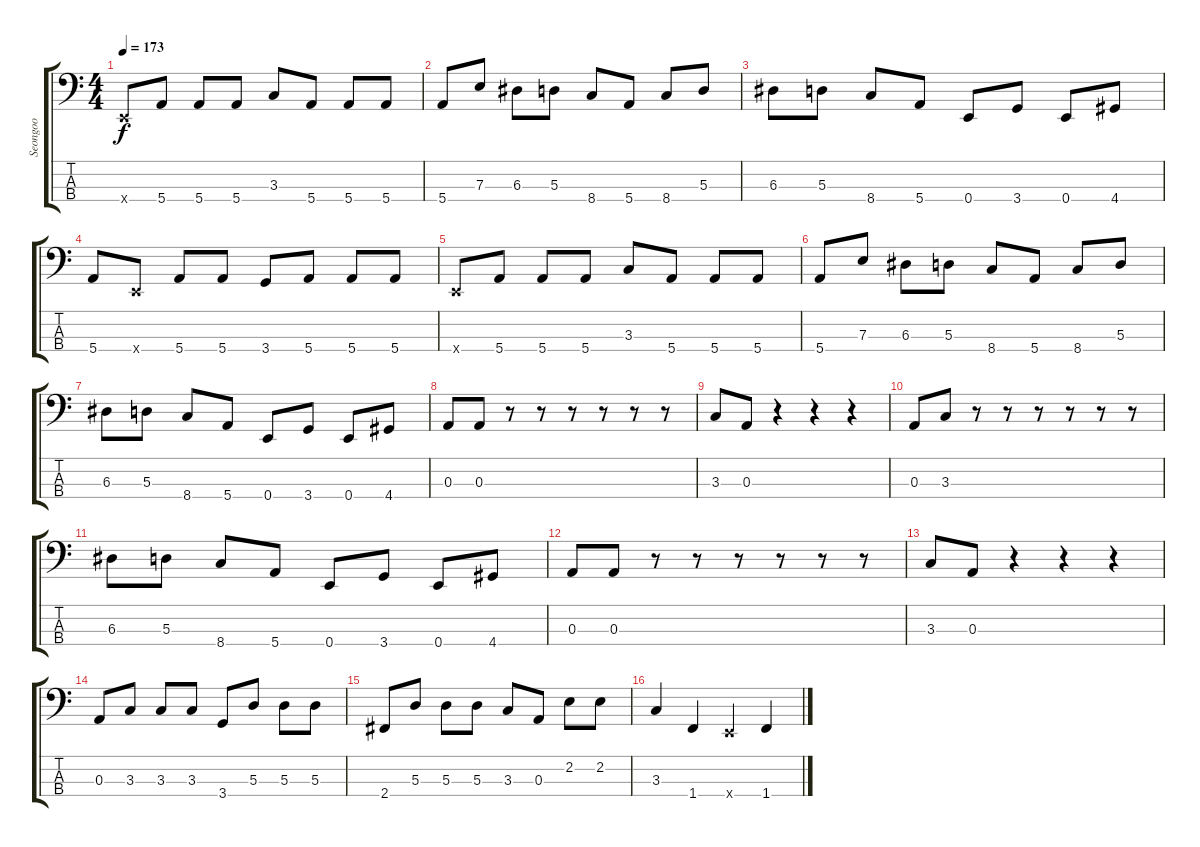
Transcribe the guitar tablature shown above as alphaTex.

\track ("Seongoo" "Seongoo") {instrument electricbassfinger}
\staff {score tabs}
\tuning (G2 D2 A1 E1) {hide}
\ts (4 4)
\tempo 173
\clef f4
\ks c
0.4{x}.8{dy f} 5.4.8 5.4.8 5.4.8 3.3.8 5.4.8 5.4.8 5.4.8 |
5.4.8 7.3.8 6.3.8 5.3.8 8.4.8 5.4.8 8.4.8 5.3.8 |
6.3.8 5.3.8 8.4.8 5.4.8 0.4.8 3.4.8 0.4.8 4.4.8 |
5.4.8 0.4{x}.8 5.4.8 5.4.8 3.4.8 5.4.8 5.4.8 5.4.8 |
0.4{x}.8 5.4.8 5.4.8 5.4.8 3.3.8 5.4.8 5.4.8 5.4.8 |
5.4.8 7.3.8 6.3.8 5.3.8 8.4.8 5.4.8 8.4.8 5.3.8 |
6.3.8 5.3.8 8.4.8 5.4.8 0.4.8 3.4.8 0.4.8 4.4.8 |
0.3.8 0.3.8 r.8 r.8 r.8 r.8 r.8 r.8 |
3.3.8 0.3.8 r.4 r.4 r.4 |
0.3.8 3.3.8 r.8 r.8 r.8 r.8 r.8 r.8 |
6.3.8 5.3.8 8.4.8 5.4.8 0.4.8 3.4.8 0.4.8 4.4.8 |
0.3.8 0.3.8 r.8 r.8 r.8 r.8 r.8 r.8 |
3.3.8 0.3.8 r.4 r.4 r.4 |
0.3.8 3.3.8 3.3.8 3.3.8 3.4.8 5.3.8 5.3.8 5.3.8 |
2.4.8 5.3.8 5.3.8 5.3.8 3.3.8 0.3.8 2.2.8 2.2.8 |
3.3.4 1.4.4 0.4{x}.4 1.4.4
